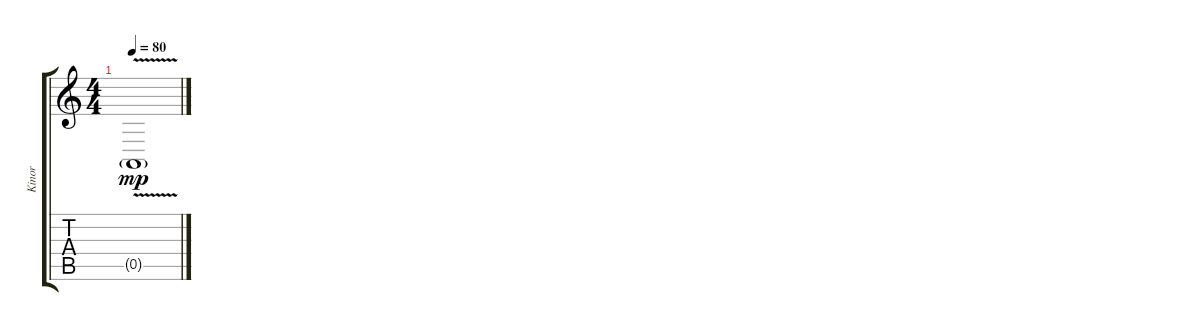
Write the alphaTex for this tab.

\track ("Kinor" "Kinor") {instrument violin}
\staff {score tabs}
\tuning (E4 B3 G3 D3 A2 E2) {hide}
\ts (4 4)
\tempo 80
\clef g2
\ks c
0.5{v g}.1{dy mp}
